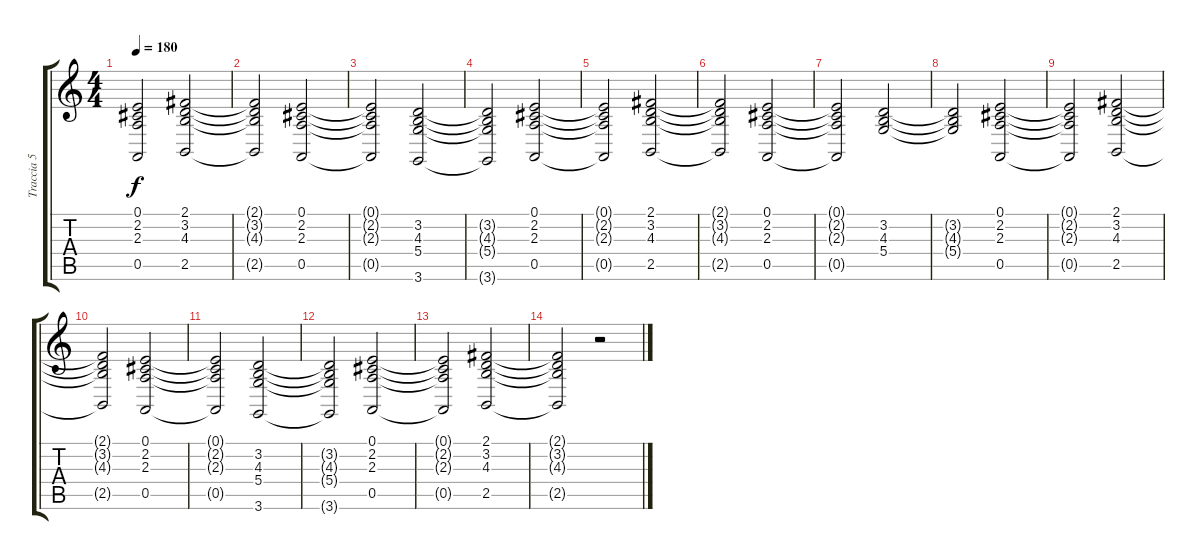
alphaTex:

\track ("Traccia 5" "Traccia 5") {instrument fx4atmosphere}
\staff {score tabs}
\tuning (E4 B3 G3 D3 A2 E2) {hide}
\ts (4 4)
\tempo 180
\clef g2
\ks c
(0.1{t} 2.2{t} 2.3{t} 0.5{t}).2{dy f} (2.1 3.2 4.3 2.5).2 |
(2.1{t} 3.2{t} 4.3{t} 2.5{t}).2 (0.1 2.2 2.3 0.5).2 |
(0.1{t} 2.2{t} 2.3{t} 0.5{t}).2 (3.2 4.3 5.4 3.6).2 |
(3.2{t} 4.3{t} 5.4{t} 3.6{t}).2 (0.1 2.2 2.3 0.5).2 |
(0.1{t} 2.2{t} 2.3{t} 0.5{t}).2 (2.1 3.2 4.3 2.5).2 |
(2.1{t} 3.2{t} 4.3{t} 2.5{t}).2 (0.1 2.2 2.3 0.5).2 |
(0.1{t} 2.2{t} 2.3{t} 0.5{t}).2 (3.2 4.3 5.4).2 |
(3.2{t} 4.3{t} 5.4{t}).2 (0.1 2.2 2.3 0.5).2 |
(0.1{t} 2.2{t} 2.3{t} 0.5{t}).2 (2.1 3.2 4.3 2.5).2 |
(2.1{t} 3.2{t} 4.3{t} 2.5{t}).2 (0.1 2.2 2.3 0.5).2 |
(0.1{t} 2.2{t} 2.3{t} 0.5{t}).2 (3.2 4.3 5.4 3.6).2 |
(3.2{t} 4.3{t} 5.4{t} 3.6{t}).2 (0.1 2.2 2.3 0.5).2 |
(0.1{t} 2.2{t} 2.3{t} 0.5{t}).2 (2.1 3.2 4.3 2.5).2 |
(2.1{t} 3.2{t} 4.3{t} 2.5{t}).2 r.2
